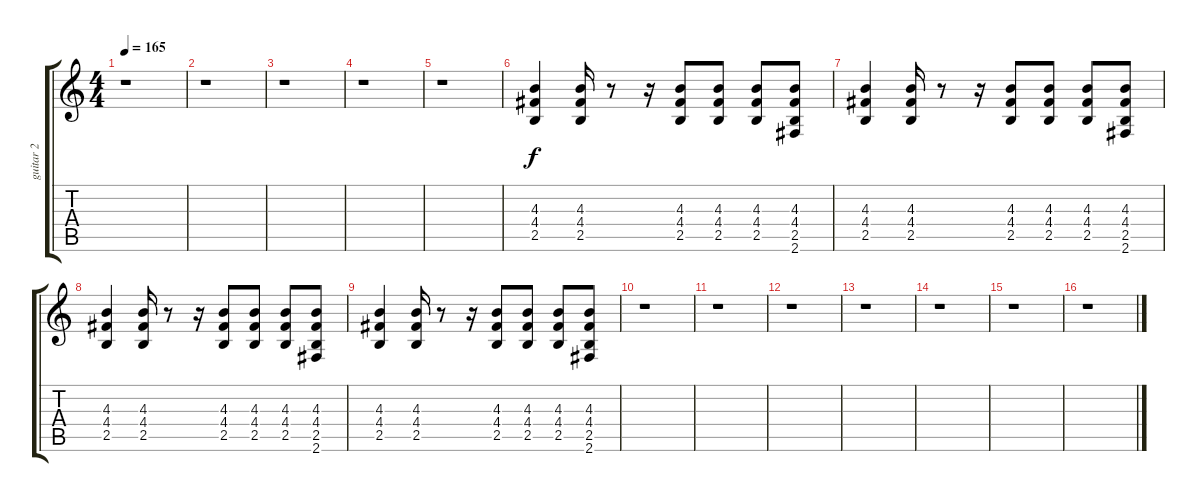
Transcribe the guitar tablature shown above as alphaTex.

\track ("guitar 2" "guitar 2") {instrument distortionguitar}
\staff {score tabs}
\tuning (E4 B3 G3 D3 A2 E2) {hide}
\ts (4 4)
\tempo 165
\clef g2
\ks c
r.1{dy f instrument distortionguitar} |
r.1 |
r.1 |
r.1 |
r.1 |
(4.3 4.4 2.5).4 (4.3 4.4 2.5).16 r.8 r.16 (4.3 4.4 2.5).8 (4.3 4.4 2.5).8 (4.3 4.4 2.5).8 (4.3 4.4 2.5 2.6).8 |
(4.3 4.4 2.5).4 (4.3 4.4 2.5).16 r.8 r.16 (4.3 4.4 2.5).8 (4.3 4.4 2.5).8 (4.3 4.4 2.5).8 (4.3 4.4 2.5 2.6).8 |
(4.3 4.4 2.5).4 (4.3 4.4 2.5).16 r.8 r.16 (4.3 4.4 2.5).8 (4.3 4.4 2.5).8 (4.3 4.4 2.5).8 (4.3 4.4 2.5 2.6).8 |
(4.3 4.4 2.5).4 (4.3 4.4 2.5).16 r.8 r.16 (4.3 4.4 2.5).8 (4.3 4.4 2.5).8 (4.3 4.4 2.5).8 (4.3 4.4 2.5 2.6).8 |
r.1 |
r.1 |
r.1 |
r.1 |
r.1 |
r.1 |
r.1
